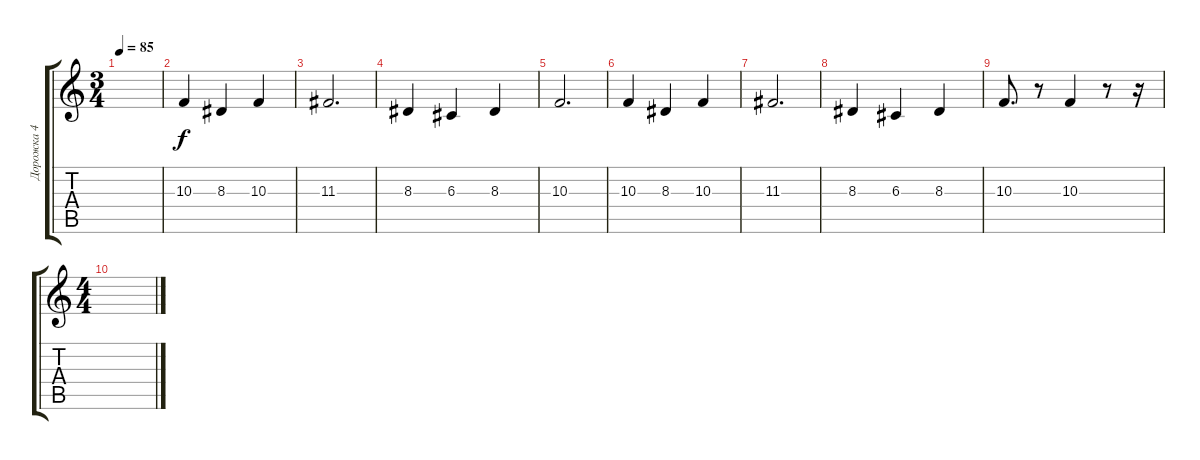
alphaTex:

\track ("Дорожка 4" "Дорожка 4") {instrument tangoaccordion}
\staff {score tabs}
\tuning (E4 B3 G3 D3 A2 E2) {hide}
\ts (3 4)
\tempo 85
\clef g2
\ks c
|
10.3.4 8.3.4 10.3.4 |
11.3.2{d} |
8.3.4 6.3.4 8.3.4 |
10.3.2{d} |
10.3.4 8.3.4 10.3.4 |
11.3.2{d} |
8.3.4 6.3.4 8.3.4 |
10.3.8{d} r.8 10.3.4 r.8 r.16 |
\ts (4 4)
